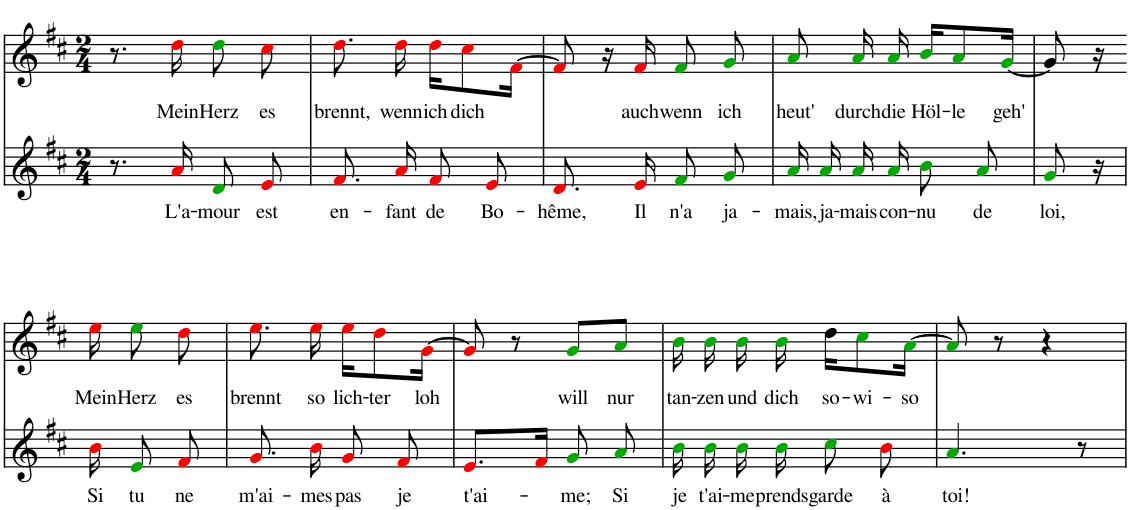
**kern	**text	**kern	**text
*part2	*part2	*part1	*part1
*staff2	*staff2	*staff1	*staff1
*I"Piano	*	*I"Klavier	*
*I'Pno	*	*	*
*clefG2	*	*clefG2	*
*k[f#c#]	*	*k[f#c#]	*
*M2/4	*	*M2/4	*
=1	=1	=1	=1
8.r	.	8.r	.
!	!LO:LY:b	!	!LO:LY:b
16ai/	L'a-	16ddi\	Mein
!	!LO:LY:b	!	!LO:LY:b
8dj/	-mour	8ddj\	Herz
!	!LO:LY:b	!	!LO:LY:b
8ei/	est	8cc#i\	es
=2	=2	=2	=2
!	!LO:LY:b	!	!LO:LY:b
8.f#i/	en-	8.ddi\	brennt,
!	!LO:LY:b	!	!LO:LY:b
16ai/	-fant	16ddi\	wenn
!	!LO:LY:b	!	!LO:LY:b
8f#i/	de	16ddi\KL	ich
!	!	!	!LO:LY:b
.	.	8cc#i\	dich
!	!LO:LY:b	!	!
8ei/	Bo-	.	.
.	.	[16f#i\Jk	.
=3	=3	=3	=3
!	!LO:LY:b	!	!
8.di/	-hême,	8f#i/]	.
.	.	16r	.
!	!LO:LY:b	!	!LO:LY:b
16ei/	Il	16f#i/	auch
!	!LO:LY:b	!	!LO:LY:b
8f#j/	n'a	8f#j/	wenn
!	!LO:LY:b	!	!LO:LY:b
8gj/	ja-	8gj/	ich
=4	=4	=4	=4
!	!LO:LY:b	!	!LO:LY:b
16aj/	-mais,	8aj/	heut'
!	!LO:LY:b	!	!
16aj/	ja-	.	.
!	!LO:LY:b	!	!LO:LY:b
16aj/	-mais	16aj/	durch
!	!LO:LY:b	!	!LO:LY:b
16aj/	con-	16aj/	die
!	!LO:LY:b	!	!LO:LY:b
8bj\	-nu	16bj/KL	Höl-
!	!	!	!LO:LY:b
.	.	8aj/	le
!	!LO:LY:b	!	!
8aj/	de	.	.
!	!	!	!LO:LY:b
.	.	[16gj/Jk	geh'
=5	=5	=5	=5
!	!LO:LY:b	!	!
8gj/	loi,	8g/]	.
16r	.	16r	.
!!LO:LB:g=z
=6-	=6-	=6-	=6-
!	!LO:LY:b	!	!LO:LY:b
16bi\	Si	16eei\	Mein
!	!LO:LY:b	!	!LO:LY:b
8ej/	tu	8eej\	Herz
!	!LO:LY:b	!	!LO:LY:b
8f#i/	ne	8ddi\	es
=7	=7	=7	=7
!	!LO:LY:b	!	!LO:LY:b
8.gi/	m'ai-	8.eei\	brennt
!	!LO:LY:b	!	!LO:LY:b
16bi\	-mes	16eei\	so
!	!LO:LY:b	!	!LO:LY:b
8gi/	pas	16eei\KL	lich-
!	!	!	!LO:LY:b
.	.	8ddi\	-ter
!	!LO:LY:b	!	!
8f#i/	je	.	.
!	!	!	!LO:LY:b
.	.	[16gi\Jk	loh
=8	=8	=8	=8
!	!LO:LY:b	!	!
8.ei/L	t'ai-	8gi/]	.
.	.	8r	.
16f#i/Jk	.	.	.
!	!LO:LY:b	!	!LO:LY:b
8gj/	-me;	8gj/L	will
!	!LO:LY:b	!	!LO:LY:b
8aj/	Si	8aj/J	nur
=9	=9	=9	=9
!	!LO:LY:b	!	!LO:LY:b
16bj\	je	16bj\	tan-
!	!LO:LY:b	!	!LO:LY:b
16bj\	t'ai-	16bj\	-zen
!	!LO:LY:b	!	!LO:LY:b
16bj\	-me	16bj\	und
!	!LO:LY:b	!	!LO:LY:b
16bj\	prends	16bj\	dich
!	!LO:LY:b	!	!LO:LY:b
8cc#j\	garde	16dd\KL	so-
!	!	!	!LO:LY:b
.	.	8cc#j\	-wi-
!	!LO:LY:b	!	!
8bi\	à	.	.
!	!	!	!LO:LY:b
.	.	[16aj\Jk	-so
=10	=10	=10	=10
!	!LO:LY:b	!	!
4.aj/	toi!	8aj/]	.
.	.	8r	.
.	.	4r	.
8r	.	.	.
=	=	=	=
*-	*-	*-	*-
